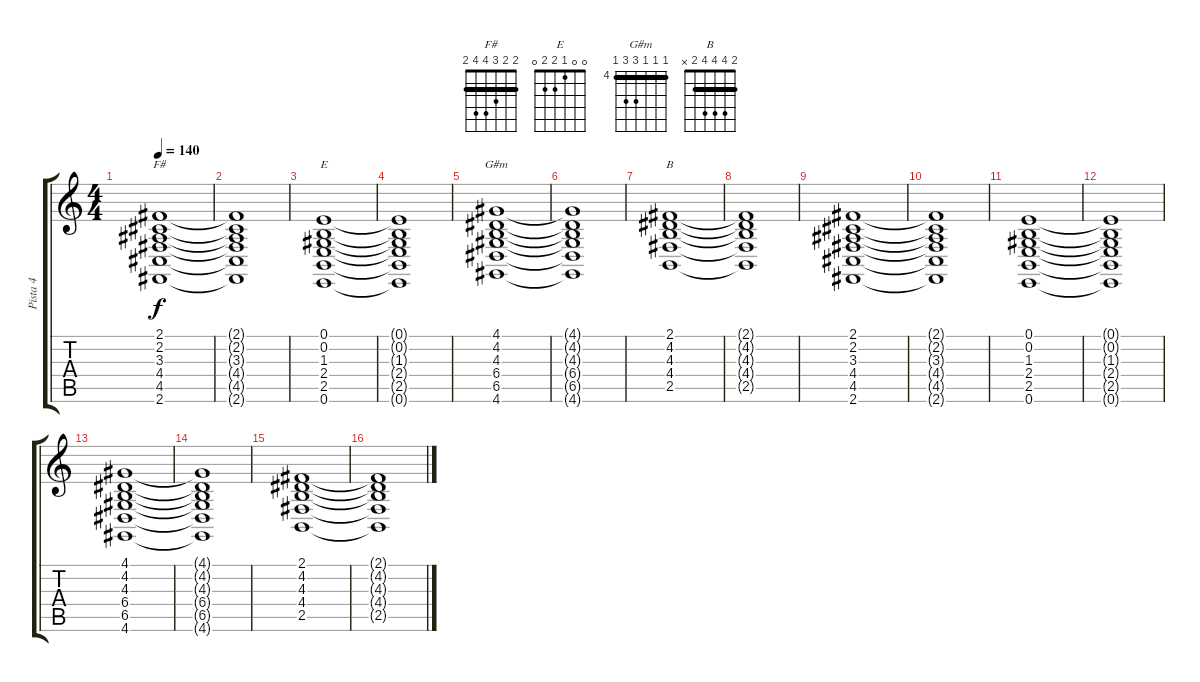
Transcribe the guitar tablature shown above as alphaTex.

\track ("Pista 4" "Pista 4") {instrument stringensemble2}
\staff {score tabs}
\tuning (E4 B3 G3 D3 A2 E2) {hide}
\chord ("F#" 2 2 3 4 4 2) {barre 2}
\chord ("E" 0 0 1 2 2 0)
\chord ("G#m" 4 4 4 6 6 4) {firstfret 4 barre 4}
\chord ("B" 2 4 4 4 2 x) {barre 2}
\ts (4 4)
\tempo 140
\clef g2
\ks c
(2.1 2.2 3.3 4.4 4.5 2.6).1{ch "F#" dy f} |
(2.1{t} 2.2{t} 3.3{t} 4.4{t} 4.5{t} 2.6{t}).1 |
(0.1 0.2 1.3 2.4 2.5 0.6).1{ch "E"} |
(0.1{t} 0.2{t} 1.3{t} 2.4{t} 2.5{t} 0.6{t}).1 |
(4.1 4.2 4.3 6.4 6.5 4.6).1{ch "G#m"} |
(4.1{t} 4.2{t} 4.3{t} 6.4{t} 6.5{t} 4.6{t}).1 |
(2.1 4.2 4.3 4.4 2.5).1{ch "B"} |
(2.1{t} 4.2{t} 4.3{t} 4.4{t} 2.5{t}).1 |
(2.1 2.2 3.3 4.4 4.5 2.6).1 |
(2.1{t} 2.2{t} 3.3{t} 4.4{t} 4.5{t} 2.6{t}).1 |
(0.1 0.2 1.3 2.4 2.5 0.6).1 |
(0.1{t} 0.2{t} 1.3{t} 2.4{t} 2.5{t} 0.6{t}).1 |
(4.1 4.2 4.3 6.4 6.5 4.6).1 |
(4.1{t} 4.2{t} 4.3{t} 6.4{t} 6.5{t} 4.6{t}).1 |
(2.1 4.2 4.3 4.4 2.5).1 |
(2.1{t} 4.2{t} 4.3{t} 4.4{t} 2.5{t}).1
